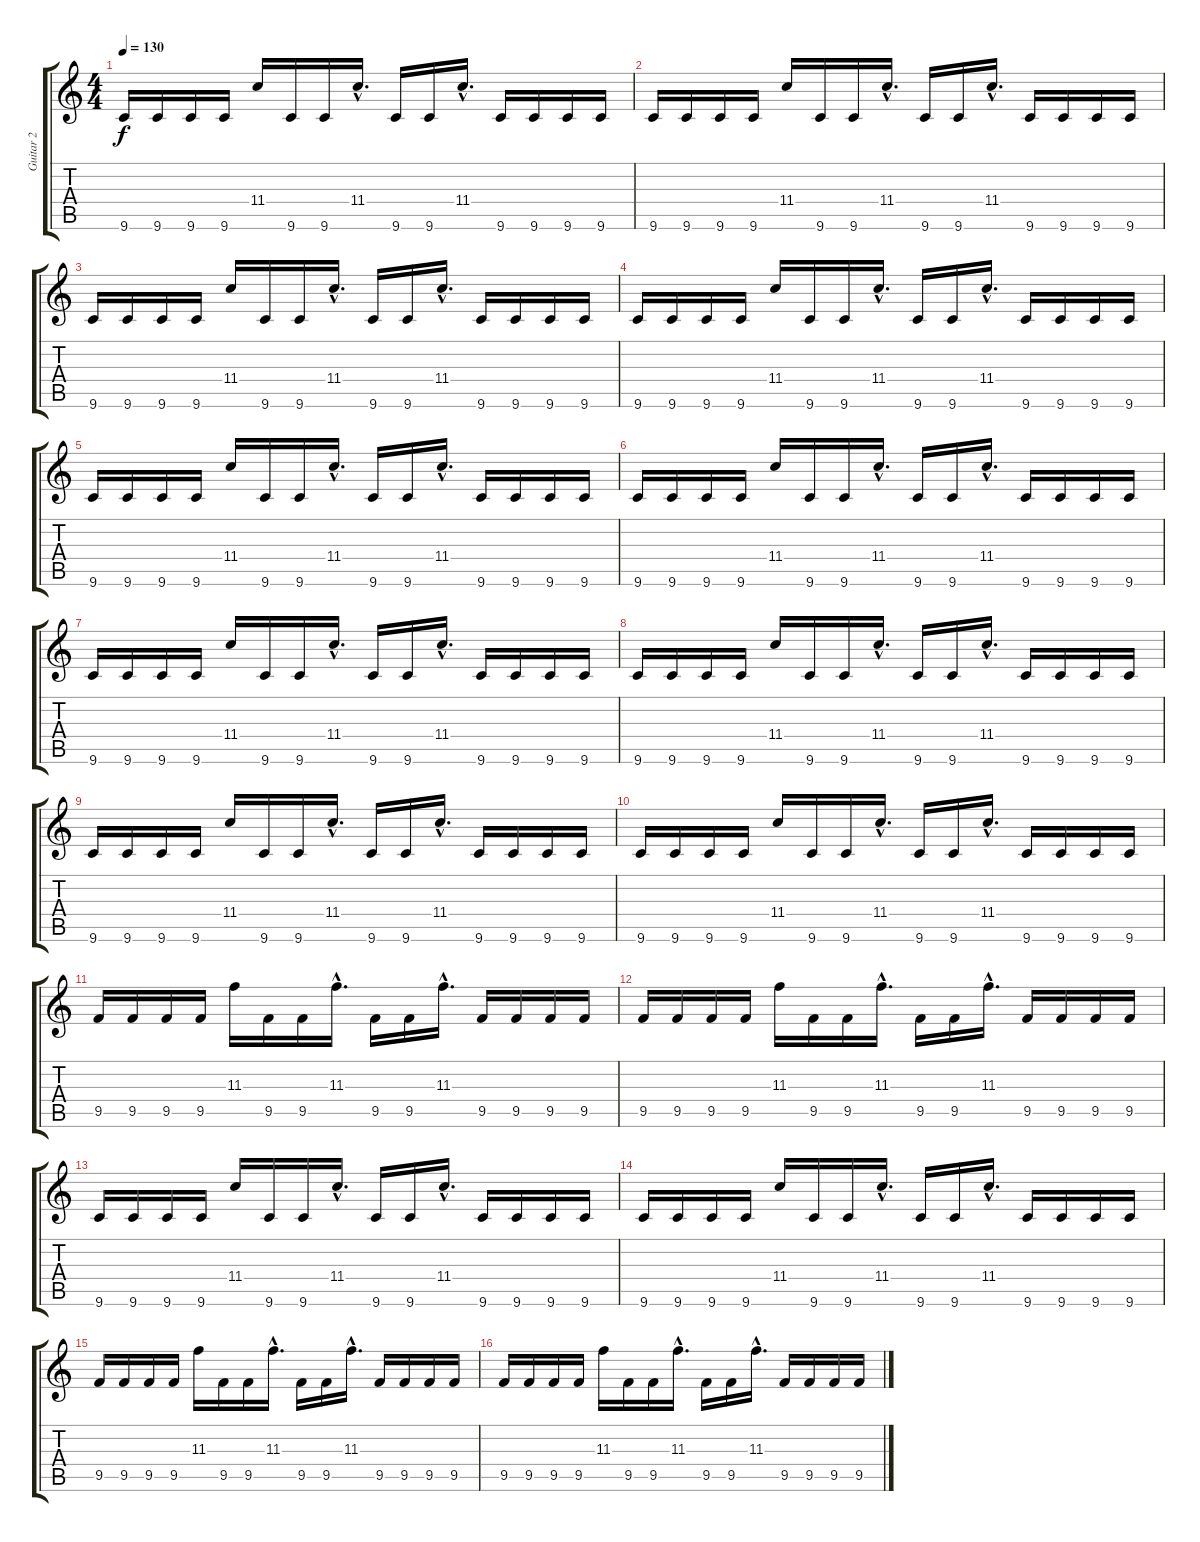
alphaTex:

\track ("Guitar 2" "Guitar 2") {instrument acousticguitarnylon}
\staff {score tabs}
\tuning (Eb4 Bb3 Gb3 Db3 Ab2 Eb2) {hide}
\ts (4 4)
\tempo 130
\clef g2
\ks c
9.6.16{dy f} 9.6.16 9.6.16 9.6.16 11.4.16 9.6.16 9.6.16 11.4{hac}.16{d} 9.6.16 9.6.16 11.4{hac}.16{d} 9.6.16 9.6.16 9.6.16 9.6.16 |
9.6.16 9.6.16 9.6.16 9.6.16 11.4.16 9.6.16 9.6.16 11.4{hac}.16{d} 9.6.16 9.6.16 11.4{hac}.16{d} 9.6.16 9.6.16 9.6.16 9.6.16 |
9.6.16 9.6.16 9.6.16 9.6.16 11.4.16 9.6.16 9.6.16 11.4{hac}.16{d} 9.6.16 9.6.16 11.4{hac}.16{d} 9.6.16 9.6.16 9.6.16 9.6.16 |
9.6.16 9.6.16 9.6.16 9.6.16 11.4.16 9.6.16 9.6.16 11.4{hac}.16{d} 9.6.16 9.6.16 11.4{hac}.16{d} 9.6.16 9.6.16 9.6.16 9.6.16 |
9.6.16 9.6.16 9.6.16 9.6.16 11.4.16 9.6.16 9.6.16 11.4{hac}.16{d} 9.6.16 9.6.16 11.4{hac}.16{d} 9.6.16 9.6.16 9.6.16 9.6.16 |
9.6.16 9.6.16 9.6.16 9.6.16 11.4.16 9.6.16 9.6.16 11.4{hac}.16{d} 9.6.16 9.6.16 11.4{hac}.16{d} 9.6.16 9.6.16 9.6.16 9.6.16 |
9.6.16 9.6.16 9.6.16 9.6.16 11.4.16 9.6.16 9.6.16 11.4{hac}.16{d} 9.6.16 9.6.16 11.4{hac}.16{d} 9.6.16 9.6.16 9.6.16 9.6.16 |
9.6.16 9.6.16 9.6.16 9.6.16 11.4.16 9.6.16 9.6.16 11.4{hac}.16{d} 9.6.16 9.6.16 11.4{hac}.16{d} 9.6.16 9.6.16 9.6.16 9.6.16 |
9.6.16 9.6.16 9.6.16 9.6.16 11.4.16 9.6.16 9.6.16 11.4{hac}.16{d} 9.6.16 9.6.16 11.4{hac}.16{d} 9.6.16 9.6.16 9.6.16 9.6.16 |
9.6.16 9.6.16 9.6.16 9.6.16 11.4.16 9.6.16 9.6.16 11.4{hac}.16{d} 9.6.16 9.6.16 11.4{hac}.16{d} 9.6.16 9.6.16 9.6.16 9.6.16 |
9.5.16 9.5.16 9.5.16 9.5.16 11.3.16 9.5.16 9.5.16 11.3{hac}.16{d} 9.5.16 9.5.16 11.3{hac}.16{d} 9.5.16 9.5.16 9.5.16 9.5.16 |
9.5.16 9.5.16 9.5.16 9.5.16 11.3.16 9.5.16 9.5.16 11.3{hac}.16{d} 9.5.16 9.5.16 11.3{hac}.16{d} 9.5.16 9.5.16 9.5.16 9.5.16 |
9.6.16 9.6.16 9.6.16 9.6.16 11.4.16 9.6.16 9.6.16 11.4{hac}.16{d} 9.6.16 9.6.16 11.4{hac}.16{d} 9.6.16 9.6.16 9.6.16 9.6.16 |
9.6.16 9.6.16 9.6.16 9.6.16 11.4.16 9.6.16 9.6.16 11.4{hac}.16{d} 9.6.16 9.6.16 11.4{hac}.16{d} 9.6.16 9.6.16 9.6.16 9.6.16 |
9.5.16 9.5.16 9.5.16 9.5.16 11.3.16 9.5.16 9.5.16 11.3{hac}.16{d} 9.5.16 9.5.16 11.3{hac}.16{d} 9.5.16 9.5.16 9.5.16 9.5.16 |
9.5.16 9.5.16 9.5.16 9.5.16 11.3.16 9.5.16 9.5.16 11.3{hac}.16{d} 9.5.16 9.5.16 11.3{hac}.16{d} 9.5.16 9.5.16 9.5.16 9.5.16
